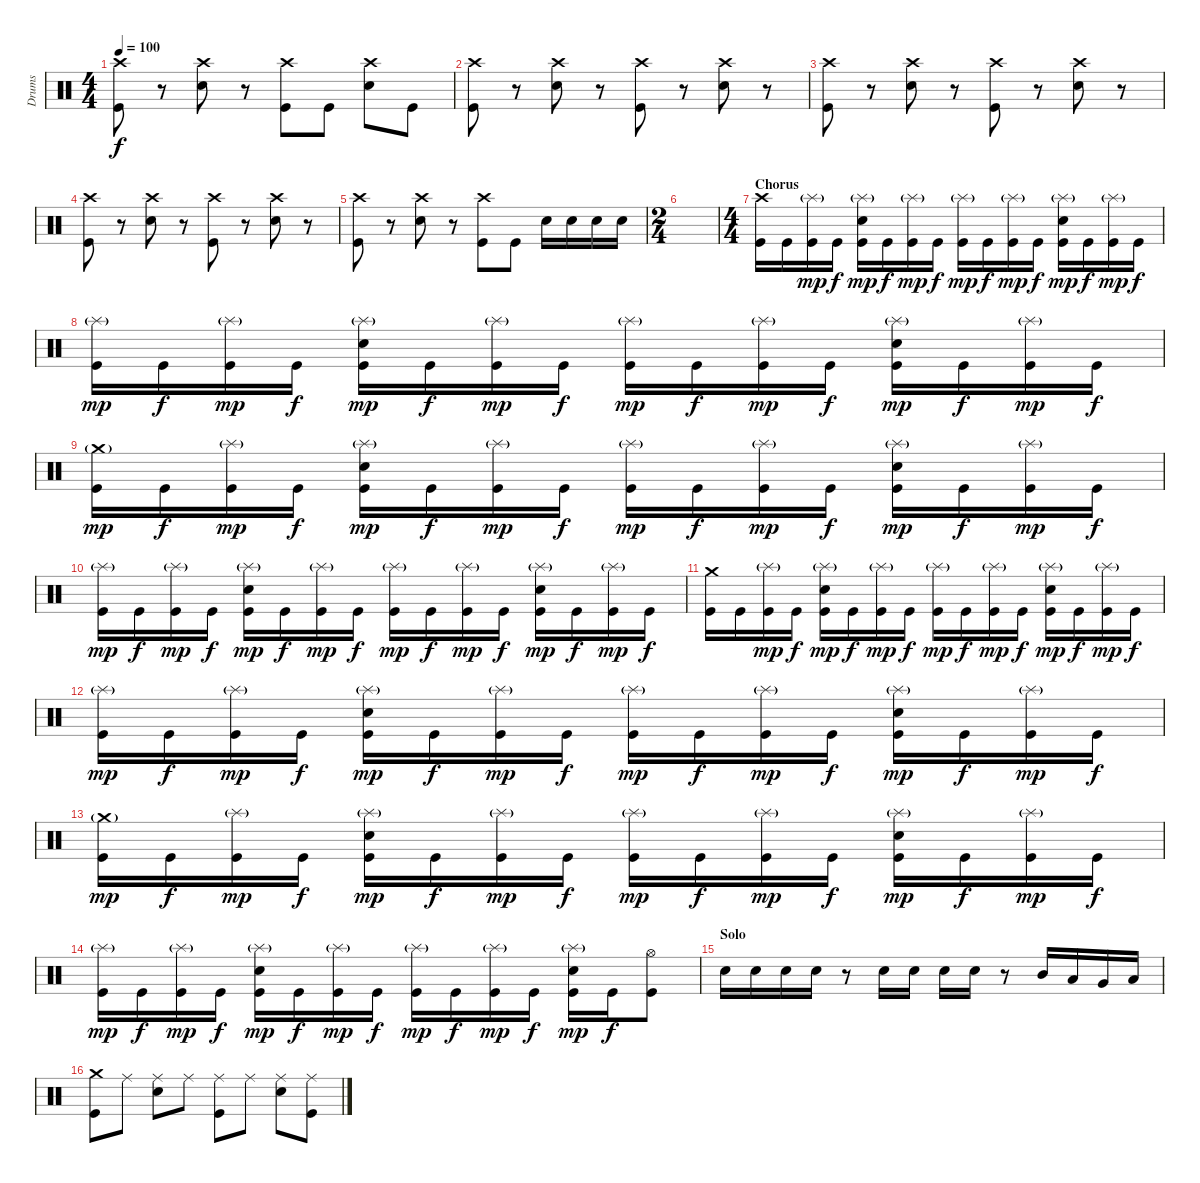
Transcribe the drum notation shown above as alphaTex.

\track ("Drums" "Drums") {instrument percussion}
\staff {score}
\articulation defaults
\ts (4 4)
\tempo 100
\clef neutral
\ks c
("Crash high (hit)" "Kick (hit)").8{dy f} r.8 ("Crash high (hit)" "Electric Snare (hit)").8 r.8 ("Crash high (hit)" "Kick (hit)").8 "Kick (hit)".8 ("Crash high (hit)" "Electric Snare (hit)").8 "Kick (hit)".8 |
("Crash high (hit)" "Kick (hit)").8 r.8 ("Crash high (hit)" "Electric Snare (hit)").8 r.8 ("Crash high (hit)" "Kick (hit)").8 r.8 ("Crash high (hit)" "Electric Snare (hit)").8 r.8 |
("Crash high (hit)" "Kick (hit)").8 r.8 ("Crash high (hit)" "Electric Snare (hit)").8 r.8 ("Crash high (hit)" "Kick (hit)").8 r.8 ("Crash high (hit)" "Electric Snare (hit)").8 r.8 |
("Crash high (hit)" "Kick (hit)").8 r.8 ("Crash high (hit)" "Electric Snare (hit)").8 r.8 ("Crash high (hit)" "Kick (hit)").8 r.8 ("Crash high (hit)" "Electric Snare (hit)").8 r.8 |
("Crash high (hit)" "Kick (hit)").8 r.8 ("Crash high (hit)" "Electric Snare (hit)").8 r.8 ("Crash high (hit)" "Kick (hit)").8 "Kick (hit)".8 "Electric Snare (hit)".16 "Electric Snare (hit)".16 "Electric Snare (hit)".16 "Electric Snare (hit)".16 |
\ts (2 4)
|
\ts (4 4)
\section ("" "Chorus")
("Crash high (hit)" "Kick (hit)").16 "Kick (hit)".16 ("Splash (hit)"{g} "Kick (hit)").16{dy mp} "Kick (hit)".16{dy f} ("Splash (hit)"{g} "Electric Snare (hit)" "Kick (hit)").16{dy mp} "Kick (hit)".16{dy f} ("Splash (hit)"{g} "Kick (hit)").16{dy mp} "Kick (hit)".16{dy f} ("Splash (hit)"{g} "Kick (hit)").16{dy mp} "Kick (hit)".16{dy f} ("Splash (hit)"{g} "Kick (hit)").16{dy mp} "Kick (hit)".16{dy f} ("Splash (hit)"{g} "Electric Snare (hit)" "Kick (hit)").16{dy mp} "Kick (hit)".16{dy f} ("Splash (hit)"{g} "Kick (hit)").16{dy mp} "Kick (hit)".16{dy f} |
("Splash (hit)"{g} "Kick (hit)").16{dy mp} "Kick (hit)".16{dy f} ("Splash (hit)"{g} "Kick (hit)").16{dy mp} "Kick (hit)".16{dy f} ("Splash (hit)"{g} "Electric Snare (hit)" "Kick (hit)").16{dy mp} "Kick (hit)".16{dy f} ("Splash (hit)"{g} "Kick (hit)").16{dy mp} "Kick (hit)".16{dy f} ("Splash (hit)"{g} "Kick (hit)").16{dy mp} "Kick (hit)".16{dy f} ("Splash (hit)"{g} "Kick (hit)").16{dy mp} "Kick (hit)".16{dy f} ("Splash (hit)"{g} "Electric Snare (hit)" "Kick (hit)").16{dy mp} "Kick (hit)".16{dy f} ("Splash (hit)"{g} "Kick (hit)").16{dy mp} "Kick (hit)".16{dy f} |
("Crash medium (hit)"{g} "Kick (hit)").16{dy mp} "Kick (hit)".16{dy f} ("Splash (hit)"{g} "Kick (hit)").16{dy mp} "Kick (hit)".16{dy f} ("Splash (hit)"{g} "Electric Snare (hit)" "Kick (hit)").16{dy mp} "Kick (hit)".16{dy f} ("Splash (hit)"{g} "Kick (hit)").16{dy mp} "Kick (hit)".16{dy f} ("Splash (hit)"{g} "Kick (hit)").16{dy mp} "Kick (hit)".16{dy f} ("Splash (hit)"{g} "Kick (hit)").16{dy mp} "Kick (hit)".16{dy f} ("Splash (hit)"{g} "Electric Snare (hit)" "Kick (hit)").16{dy mp} "Kick (hit)".16{dy f} ("Splash (hit)"{g} "Kick (hit)").16{dy mp} "Kick (hit)".16{dy f} |
("Splash (hit)"{g} "Kick (hit)").16{dy mp} "Kick (hit)".16{dy f} ("Splash (hit)"{g} "Kick (hit)").16{dy mp} "Kick (hit)".16{dy f} ("Splash (hit)"{g} "Electric Snare (hit)" "Kick (hit)").16{dy mp} "Kick (hit)".16{dy f} ("Splash (hit)"{g} "Kick (hit)").16{dy mp} "Kick (hit)".16{dy f} ("Splash (hit)"{g} "Kick (hit)").16{dy mp} "Kick (hit)".16{dy f} ("Splash (hit)"{g} "Kick (hit)").16{dy mp} "Kick (hit)".16{dy f} ("Splash (hit)"{g} "Electric Snare (hit)" "Kick (hit)").16{dy mp} "Kick (hit)".16{dy f} ("Splash (hit)"{g} "Kick (hit)").16{dy mp} "Kick (hit)".16{dy f} |
("Crash medium (hit)" "Kick (hit)").16 "Kick (hit)".16 ("Splash (hit)"{g} "Kick (hit)").16{dy mp} "Kick (hit)".16{dy f} ("Splash (hit)"{g} "Electric Snare (hit)" "Kick (hit)").16{dy mp} "Kick (hit)".16{dy f} ("Splash (hit)"{g} "Kick (hit)").16{dy mp} "Kick (hit)".16{dy f} ("Splash (hit)"{g} "Kick (hit)").16{dy mp} "Kick (hit)".16{dy f} ("Splash (hit)"{g} "Kick (hit)").16{dy mp} "Kick (hit)".16{dy f} ("Splash (hit)"{g} "Electric Snare (hit)" "Kick (hit)").16{dy mp} "Kick (hit)".16{dy f} ("Splash (hit)"{g} "Kick (hit)").16{dy mp} "Kick (hit)".16{dy f} |
("Splash (hit)"{g} "Kick (hit)").16{dy mp} "Kick (hit)".16{dy f} ("Splash (hit)"{g} "Kick (hit)").16{dy mp} "Kick (hit)".16{dy f} ("Splash (hit)"{g} "Electric Snare (hit)" "Kick (hit)").16{dy mp} "Kick (hit)".16{dy f} ("Splash (hit)"{g} "Kick (hit)").16{dy mp} "Kick (hit)".16{dy f} ("Splash (hit)"{g} "Kick (hit)").16{dy mp} "Kick (hit)".16{dy f} ("Splash (hit)"{g} "Kick (hit)").16{dy mp} "Kick (hit)".16{dy f} ("Splash (hit)"{g} "Electric Snare (hit)" "Kick (hit)").16{dy mp} "Kick (hit)".16{dy f} ("Splash (hit)"{g} "Kick (hit)").16{dy mp} "Kick (hit)".16{dy f} |
("Crash medium (hit)"{g} "Kick (hit)").16{dy mp} "Kick (hit)".16{dy f} ("Splash (hit)"{g} "Kick (hit)").16{dy mp} "Kick (hit)".16{dy f} ("Splash (hit)"{g} "Electric Snare (hit)" "Kick (hit)").16{dy mp} "Kick (hit)".16{dy f} ("Splash (hit)"{g} "Kick (hit)").16{dy mp} "Kick (hit)".16{dy f} ("Splash (hit)"{g} "Kick (hit)").16{dy mp} "Kick (hit)".16{dy f} ("Splash (hit)"{g} "Kick (hit)").16{dy mp} "Kick (hit)".16{dy f} ("Splash (hit)"{g} "Electric Snare (hit)" "Kick (hit)").16{dy mp} "Kick (hit)".16{dy f} ("Splash (hit)"{g} "Kick (hit)").16{dy mp} "Kick (hit)".16{dy f} |
("Splash (hit)"{g} "Kick (hit)").16{dy mp} "Kick (hit)".16{dy f} ("Splash (hit)"{g} "Kick (hit)").16{dy mp} "Kick (hit)".16{dy f} ("Splash (hit)"{g} "Electric Snare (hit)" "Kick (hit)").16{dy mp} "Kick (hit)".16{dy f} ("Splash (hit)"{g} "Kick (hit)").16{dy mp} "Kick (hit)".16{dy f} ("Splash (hit)"{g} "Kick (hit)").16{dy mp} "Kick (hit)".16{dy f} ("Splash (hit)"{g} "Kick (hit)").16{dy mp} "Kick (hit)".16{dy f} ("Splash (hit)"{g} "Electric Snare (hit)" "Kick (hit)").16{dy mp} "Kick (hit)".16{dy f} ("Hi-Hat (open)" "Kick (hit)").8 |
\section ("" "Solo")
"Electric Snare (hit)".16 "Electric Snare (hit)".16 "Electric Snare (hit)".16 "Electric Snare (hit)".16 r.8 "Electric Snare (hit)".16 "Electric Snare (hit)".16 "Electric Snare (hit)".16 "Electric Snare (hit)".16 r.8 "Mid Tom (hit)".16 "Low Tom (hit)".16 "Very Low Tom (hit)".16 "Low Floor Tom (hit)".16 |
("Crash medium (hit)" "Kick (hit)").8 "Ride (middle)".8 ("Ride (middle)" "Electric Snare (hit)").8 "Ride (middle)".8 ("Ride (middle)" "Kick (hit)").8 "Ride (middle)".8 ("Ride (middle)" "Electric Snare (hit)").8 ("Ride (middle)" "Kick (hit)").8
